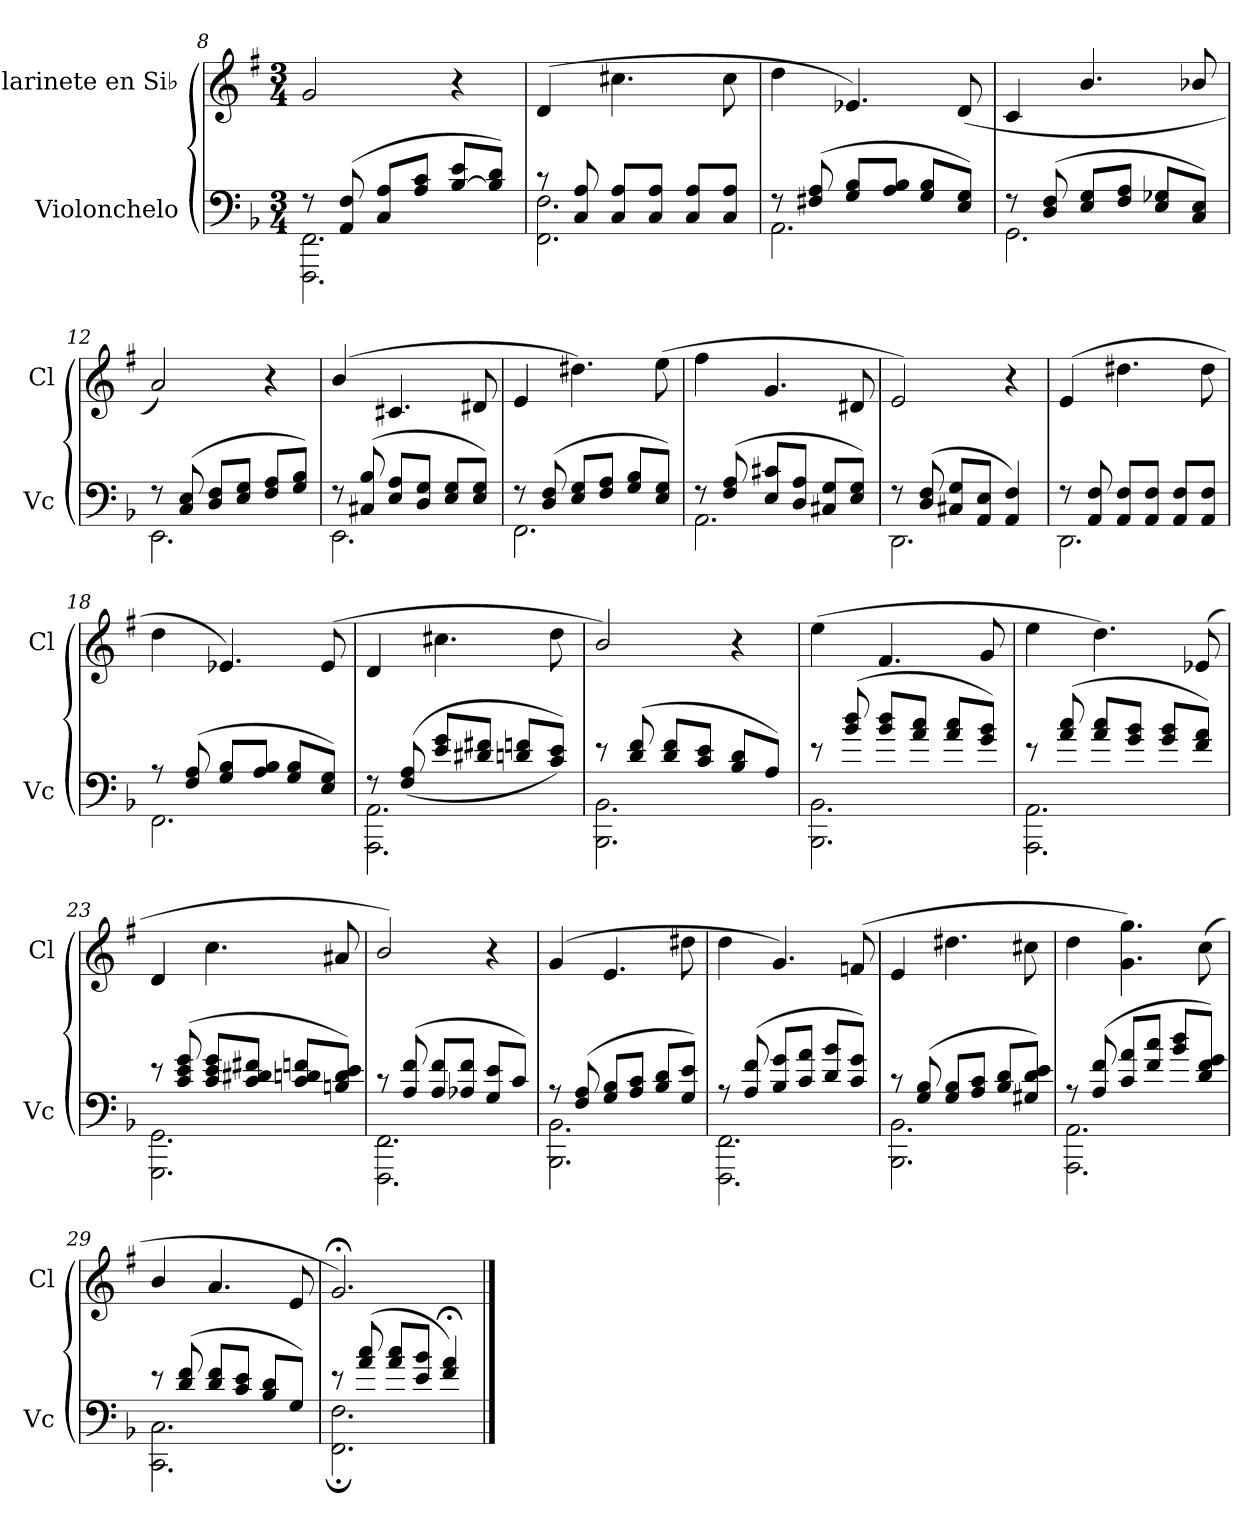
**kern	**kern
*part2	*part1
*staff2	*staff1
*I"Violonchelo	*I"Clarinete en Si♭
*I'Vc	*I'Cl
*clefF4	*clefG2
*	*ITrd1c2
*k[b-]	*k[b-]
*M3/4	*M3/4
=8	=8
*^	*
8r	2.FFF\ 2.FF\	2f/
(>8AA/ 8F/	.	.
8C/ 8A/L	.	.
8A/ 8c/J	.	.
[8B-/ 8e/L	.	4r
8B-/] 8d/J)	.	.
=9	=9	=9
8r	2.FF\ 2.F\	(>4c/
8C/ 8A/	.	.
8C/ 8A/L	.	4.bn\
8C/ 8A/J	.	.
8C/ 8A/L	.	.
8C/ 8A/J	.	8b\
=10	=10	=10
8r	2.AA\	4cc\
(>8F#X/ 8A/	.	.
8G/ 8B-/L	.	4.d-X/)
8A/ 8B-/J	.	.
8G/ 8B-/L	.	.
8E/ 8G/J)	.	(<8c/
!!LO:LB:g=z
=11	=11	=11
8r	2.GG\	4B-/
(>8D/ 8F/	.	.
8E/ 8G/L	.	4.a/
8F/ 8A/J	.	.
8E/ 8G-X/L	.	.
8C/ 8E/J)	.	8a-X/
=12	=12	=12
8r	2.EE\	2g/)
(>8C/ 8E/	.	.
8D/ 8F/L	.	.
8E/ 8G/J	.	.
8F/ 8A/L	.	4r
8G/ 8B-/J)	.	.
=13	=13	=13
8r	2.EE\	(>4a/
(>8C#X/ 8B-/	.	.
8E/ 8A/L	.	4.Bn/
8D/ 8G/J	.	.
8E/ 8G/L	.	.
8E/ 8G/J)	.	8c#X/
=14	=14	=14
8r	2.FF\	4d/
(>8D/ 8F/	.	.
8E/ 8G/L	.	4.cc#X\)
8F/ 8A/J	.	.
8G/ 8B-/L	.	.
8E/ 8G/J)	.	(>8dd\
=15	=15	=15
8r	2.AA\	4ee\
(>8F/ 8A/	.	.
8E/ 8c#X/L	.	4.f/
8D/ 8A/J	.	.
8C#X/ 8G/L	.	.
8E/ 8G/J)	.	8c#X/
=16	=16	=16
*	*	*MM50
*	*	*^
8r	2.DD\	2d/)	4.ryy
(>8D/ 8F/	.	.	.
8C#X/ 8G/L	.	.	.
*	*	*MM48	*
8AA/ 8E/J	.	.	4.ryy
4AA/ 4F/)	.	4r	.
*	*	*v	*v
!!LO:LB:g=z
=17	=17	=17
*	*	*MM60
8r	2.DD\	(>4d/
8AA/ 8F/	.	.
8AA/ 8F/L	.	4.cc#X\
8AA/ 8F/J	.	.
8AA/ 8F/L	.	.
8AA/ 8F/J	.	8cc#\
=18	=18	=18
8r	2.FF\	4cc\
(>8F/ 8A/	.	.
8G/ 8B-/L	.	4.d-X/)
8A/ 8B-/J	.	.
8G/ 8B-/L	.	.
8E/ 8G/J)	.	(>8d-/
=19	=19	=19
8r	2.AAA\ 2.AA\	4c/
(>(>8F/ 8A/	.	.
8e/ 8g/L	.	4.bn\
8d#X/ 8f#X/J	.	.
8dn/ 8fn/L	.	.
8c/ 8e/J))	.	8cc\
=20	=20	=20
8r	2.BBB-\ 2.BB-\	2a/)
(>8d/ 8f/	.	.
8d/ 8f/L	.	.
8c/ 8e/J	.	.
8B-/ 8d/L	.	4r
8A/J)	.	.
!!LO:PB:g=z
=21	=21	=21
8r	2.BBB-\ 2.BB-\	(>4dd\
(>8b-/ 8dd/	.	.
8b-/ 8dd/L	.	4.e/
8a/ 8cc/J	.	.
8a/ 8cc/L	.	.
8g/ 8b-/J)	.	8f/
=22	=22	=22
8r	2.AAA\ 2.AA\	4dd\
(>8a/ 8cc/	.	.
8a/ 8cc/L	.	4.cc\)
8g/ 8b-/J	.	.
8g/ 8b-/L	.	.
8f/ 8a/J)	.	(>8d-X/
=23	=23	=23
8r	2.GGG\ 2.GG\	4c/
(>8c/ 8e/ 8g/	.	.
8c/ 8e/ 8g/L	.	4.b-\
8c/ 8d#X/ 8f#X/J	.	.
8c/ 8dn/ 8fn/L	.	.
8Bn/ 8d/ 8e/J)	.	8g#X/
=24	=24	=24
8r	2.FFF\ 2.FF\	2a/)
(>8A/ 8f/	.	.
8A/ 8f/L	.	.
8A-X/ 8f/J	.	.
8G/ 8e/L	.	4r
8c/J)	.	.
!!LO:LB:g=z
=25	=25	=25
8r	2.BBB-\ 2.BB-\	(>4f/
(>8F/ 8A/	.	.
8G/ 8B-/L	.	4.d/
8A/ 8c/J	.	.
8B-/ 8d/L	.	.
8G/ 8e/J)	.	8cc#X\
=26	=26	=26
8r	2.FFF\ 2.FF\	4cc\
(>8A/ 8f/	.	.
8B-/ 8g/L	.	4.f/)
8c/ 8a/J	.	.
8d/ 8b-/L	.	.
8c/ 8g/J)	.	(>8e-X/
=27	=27	=27
8r	2.BBB-\ 2.BB-\	4d/
(>8G/ 8B-/	.	.
8G/ 8B-/L	.	4.cc#X\
8A/ 8c/J	.	.
8B-/ 8d/L	.	.
8G#X/ 8d/ 8e/J)	.	8bn\
=28	=28	=28
8r	2.AAA\ 2.AA\	4cc\
(>8A/ 8f/	.	.
8c/ 8a/L	.	4.f\ 4.ff\)
8f/ 8cc/J	.	.
8b-/ 8dd/L	.	.
8d/ 8f/ 8g/J)	.	(>8b-\
=29	=29	=29
8r	2.CC\ 2.C\	4a/
(>8d/ 8f/	.	.
8d/ 8f/L	.	4.g/
8c/ 8e/J	.	.
8B-/ 8d/L	.	.
8G/J)	.	8d/
=30	=30	=30
*	*	*MM40
8r	2.FF\; 2.F\;	2.f;</)
(>8a/ 8cc/	.	.
8a/ 8cc/L	.	.
8e/ 8b-/J	.	.
4f/;< 4a/;<)	.	.
*v	*v	*
==	==
*-	*-
